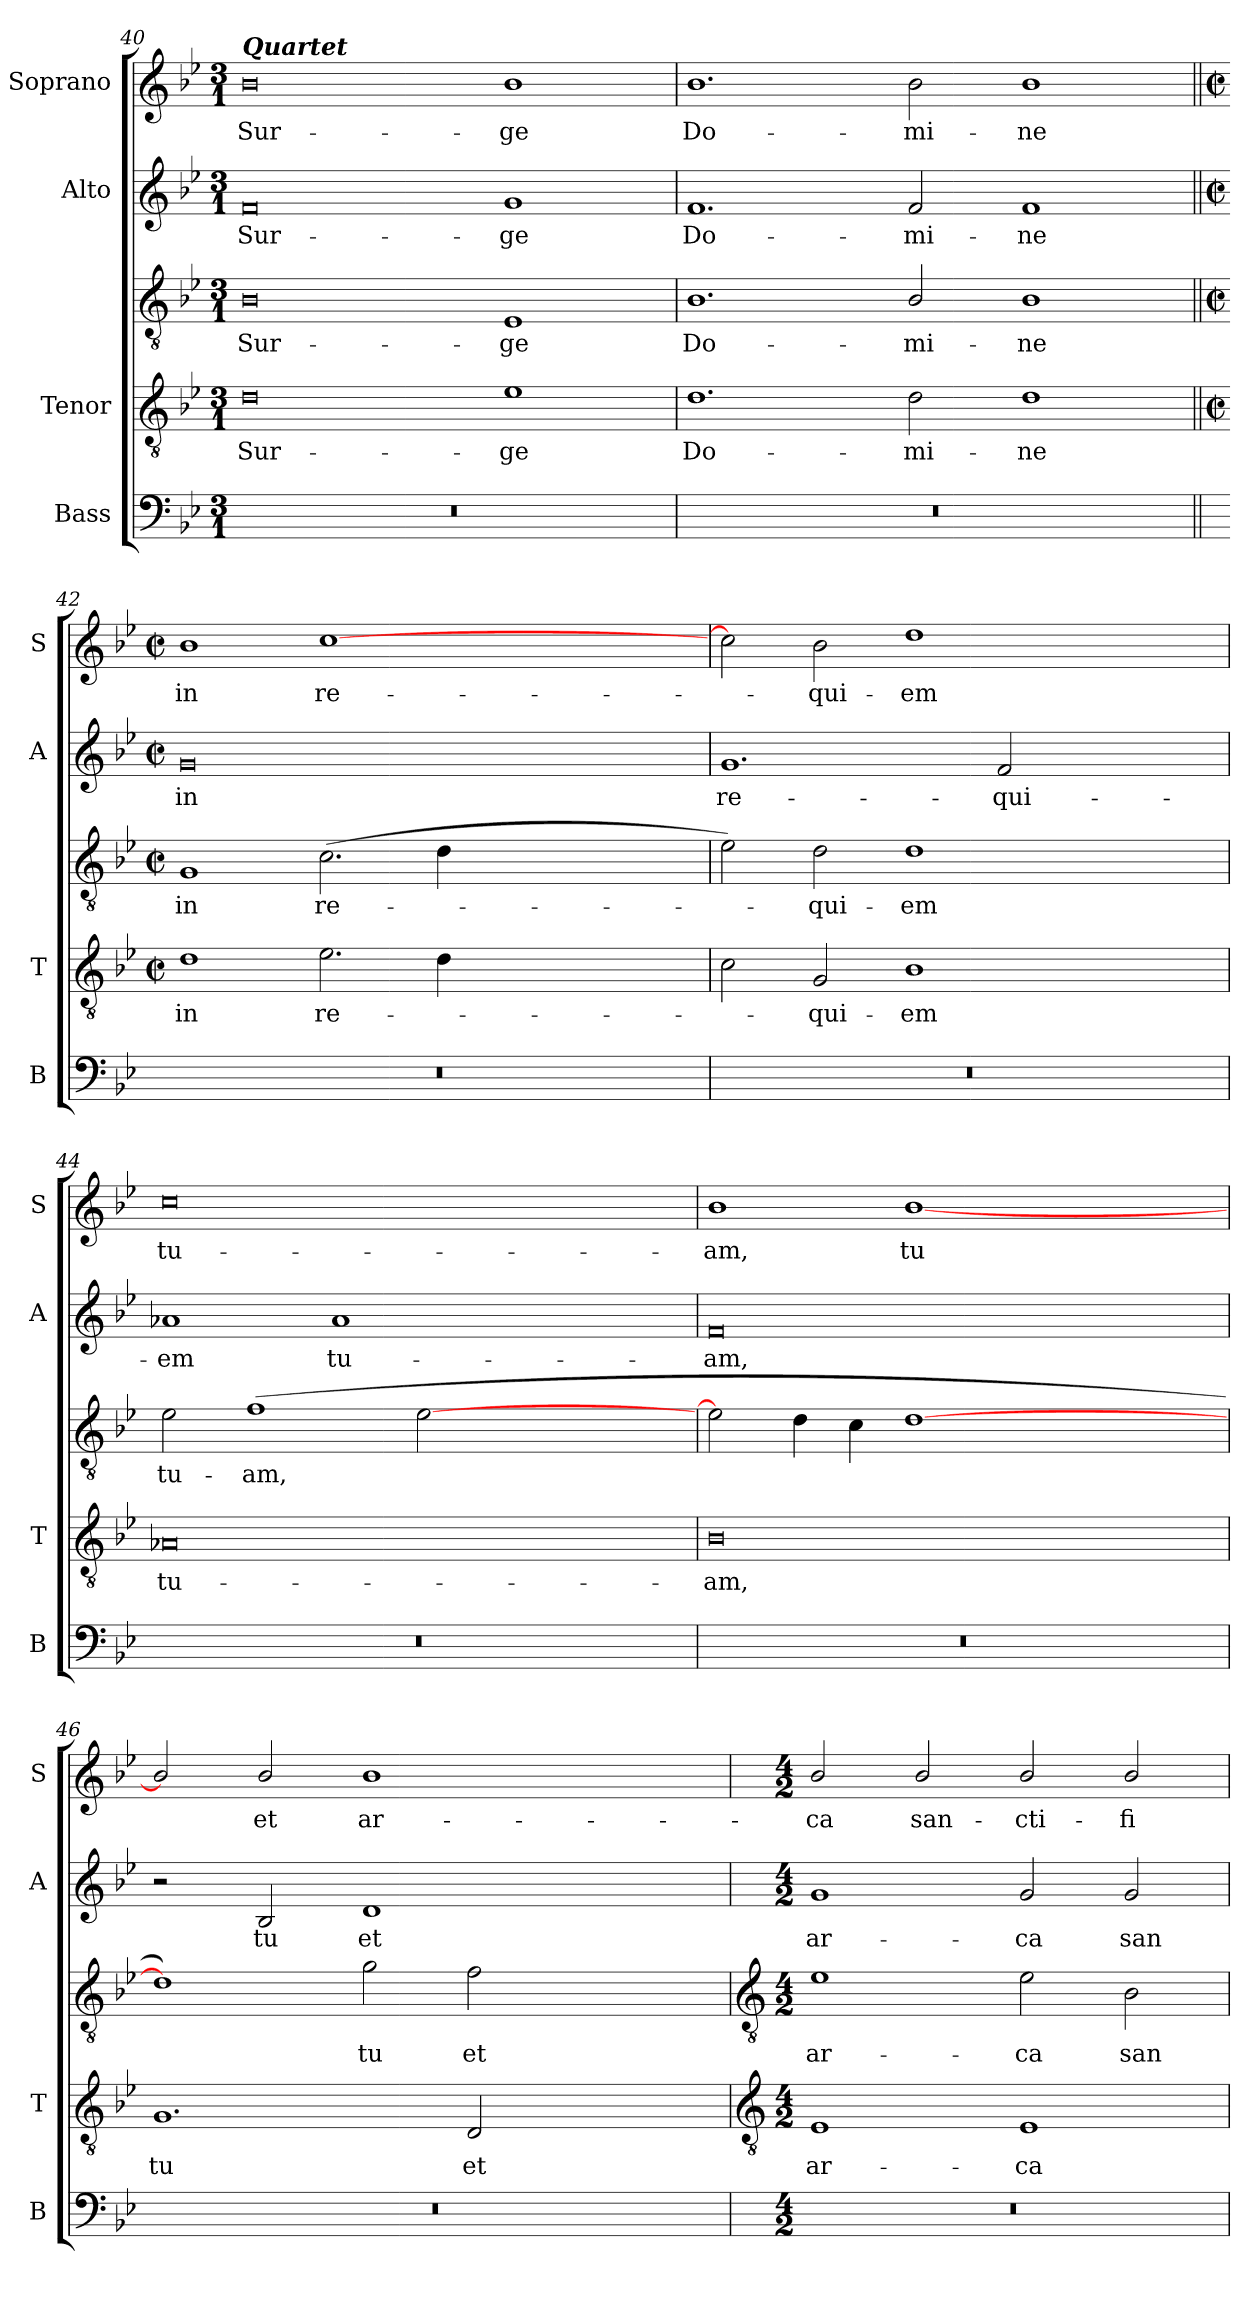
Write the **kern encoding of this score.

**kern	**kern	**text	**kern	**text	**kern	**text	**kern	**text
*part4	*part3	*part3	*part3	*part3	*part2	*part2	*part1	*part1
*staff5	*staff4	*staff4	*staff3	*staff3	*staff2	*staff2	*staff1	*staff1
*I"Bass	*I"Tenor	*	*	*	*I"Alto	*	*I"Soprano	*
*I'B	*I'T	*	*	*	*I'A	*	*I'S	*
!!LO:LB:g=z
*clefF4	*clefGv2	*	*clefGv2	*	*clefG2	*	*clefG2	*
*k[b-e-]	*k[b-e-]	*	*k[b-e-]	*	*k[b-e-]	*	*k[b-e-]	*
*B-:	*B-:	*	*B-:	*	*B-:	*	*B-:	*
*M3/1	*M3/1	*	*M3/1	*	*M3/1	*	*M3/1	*
=40	=40	=40	=40	=40	=40	=40	=40	=40
!	!	!	!	!	!	!	!LO:TX:a:Bi:t=Quartet	!
!	!	!LO:LY:b	!	!LO:LY:b	!	!LO:LY:b	!	!LO:LY:b
0.r	0d	Sur-	0B-	Sur-	0f	Sur-	0b-	Sur-
!	!	!LO:LY:b	!	!LO:LY:b	!	!LO:LY:b	!	!LO:LY:b
.	1e-	-ge	1E-	-ge	1g	-ge	1b-	-ge
=41	=41	=41	=41	=41	=41	=41	=41	=41
!	!	!LO:LY:b	!	!LO:LY:b	!	!LO:LY:b	!	!LO:LY:b
0.r	1.d	Do-	1.B-	Do-	1.f	Do-	1.b-	Do-
!	!	!LO:LY:b	!	!LO:LY:b	!	!LO:LY:b	!	!LO:LY:b
.	2d	-mi-	2B-/	-mi-	2f	-mi-	2b-	-mi-
!	!	!LO:LY:b	!	!LO:LY:b	!	!LO:LY:b	!	!LO:LY:b
.	1d	-ne	1B-	-ne	1f	-ne	1b-	-ne
=42||	=42||	=42||	=42||	=42||	=42||	=42||	=42||	=42||
*	*M4/2	*	*M4/2	*	*M4/2	*	*M4/2	*
*	*met(c|)	*	*met(c|)	*	*met(c|)	*	*met(c|)	*
!	!	!LO:LY:b	!	!LO:LY:b	!	!LO:LY:b	!	!LO:LY:b
0.r	1d	in	1G	in	0g	in	1b-	in
!	!	!LO:LY:b	!	!LO:LY:b	!	!	!	!LO:LY:b
.	2.e-	re-	(>2.c	re-	.	.	[1cc	re-
.	4d	.	4d	.	.	.	.	.
.	1ryy	.	1ryy	.	1ryy	.	1ryy	.
=43	=43	=43	=43	=43	=43	=43	=43	=43
!	!	!	!	!	!	!LO:LY:b	!	!
0.r	2c	.	2e-)	.	1.g	re-	2cc]	.
!	!	!LO:LY:b	!	!LO:LY:b	!	!	!	!LO:LY:b
.	2G	qui-	2d	qui-	.	.	2b-	qui-
!	!	!LO:LY:b	!	!LO:LY:b	!	!	!	!LO:LY:b
.	1B-	-em	1d	-em	.	.	1dd	-em
!	!	!	!	!	!	!LO:LY:b	!	!
.	.	.	.	.	2f	-qui-	.	.
.	1ryy	.	1ryy	.	1ryy	.	1ryy	.
=44	=44	=44	=44	=44	=44	=44	=44	=44
!	!	!LO:LY:b	!	!LO:LY:b	!	!LO:LY:b	!	!LO:LY:b
0.r	0A-X	tu-	2e-	tu-	1a-X	-em	0cc	tu-
!	!	!	!	!LO:LY:b	!	!	!	!
.	.	.	(>1f	-am,	.	.	.	.
!	!	!	!	!	!	!LO:LY:b	!	!
.	.	.	.	.	1a-	tu-	.	.
.	.	.	[2e-	.	.	.	.	.
.	1ryy	.	1ryy	.	1ryy	.	1ryy	.
=45	=45	=45	=45	=45	=45	=45	=45	=45
!	!	!LO:LY:b	!	!	!	!LO:LY:b	!	!LO:LY:b
0.r	0B-	-am,	2e-]	.	0f	-am,	1b-	-am,
.	.	.	4d	.	.	.	.	.
.	.	.	4c	.	.	.	.	.
!	!	!	!	!	!	!	!	!LO:LY:b
.	.	.	[1d	.	.	.	[1b-/	tu
.	1ryy	.	1ryy	.	1ryy	.	1ryy	.
=46	=46	=46	=46	=46	=46	=46	=46	=46
!	!	!LO:LY:b	!	!	!	!	!	!
0.r	1.G	tu	1d])	.	2r	.	2b-/]	.
!	!	!	!	!	!	!LO:LY:b	!	!LO:LY:b
.	.	.	.	.	2B-	tu	2b-/	et
!	!	!	!	!LO:LY:b	!	!LO:LY:b	!	!LO:LY:b
.	.	.	2g	tu	1d	et	1b-	ar-
!	!	!LO:LY:b	!	!LO:LY:b	!	!	!	!
.	2D	et	2f	et	.	.	.	.
.	1ryy	.	1ryy	.	1ryy	.	1ryy	.
!!LO:LB:g=z
=47	=47	=47	=47	=47	=47	=47	=47	=47
*	*clefGv2	*	*clefGv2	*	*	*	*	*
*M4/2	*M4/2	*	*M4/2	*	*M4/2	*	*M4/2	*
!	!	!LO:LY:b	!	!LO:LY:b	!	!LO:LY:b	!	!LO:LY:b
0r	1E-	-ar-	1e-	ar-	1g	ar-	2b-/	-ca
!	!	!	!	!	!	!	!	!LO:LY:b
.	.	.	.	.	.	.	2b-/	san-
!	!	!LO:LY:b	!	!LO:LY:b	!	!LO:LY:b	!	!LO:LY:b
.	1E-	-ca	2e-	-ca	2g	-ca	2b-/	-cti-
!	!	!	!	!LO:LY:b	!	!LO:LY:b	!	!LO:LY:b
.	.	.	2B-	san-	2g	san-	2b-/	-fi-
=	=	=	=	=	=	=	=	=
*-	*-	*-	*-	*-	*-	*-	*-	*-
